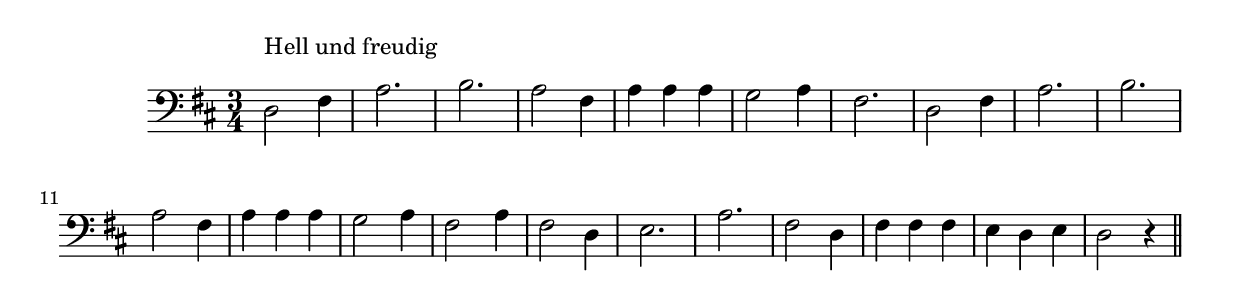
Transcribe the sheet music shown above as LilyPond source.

\version "2.19.49"
%{\header {
  title = "Schönster Schatz, Mein Engel"
  composer = "anonymous"
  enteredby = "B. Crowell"
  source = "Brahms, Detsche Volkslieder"
}%}
\score{{\key d \major
\time 3/4
%{\tempo 8=150
%}\clef bass
\transpose f d{\relative c {
  f2^\markup{\column { "Hell und freudig" " " }}
  a4 | c2. | d2. | c2 a4 | c4 c c | bes2 c4 | a2. |
  f2 a4 | c2. | d2. | c2 a4 | c4 c c | bes2 c4 | a2 c4 | a2 f4 |
  g2. | c2. | a2 f4 | a4 a a | g f g | f2 r4
  \bar "||"
}}

}}
